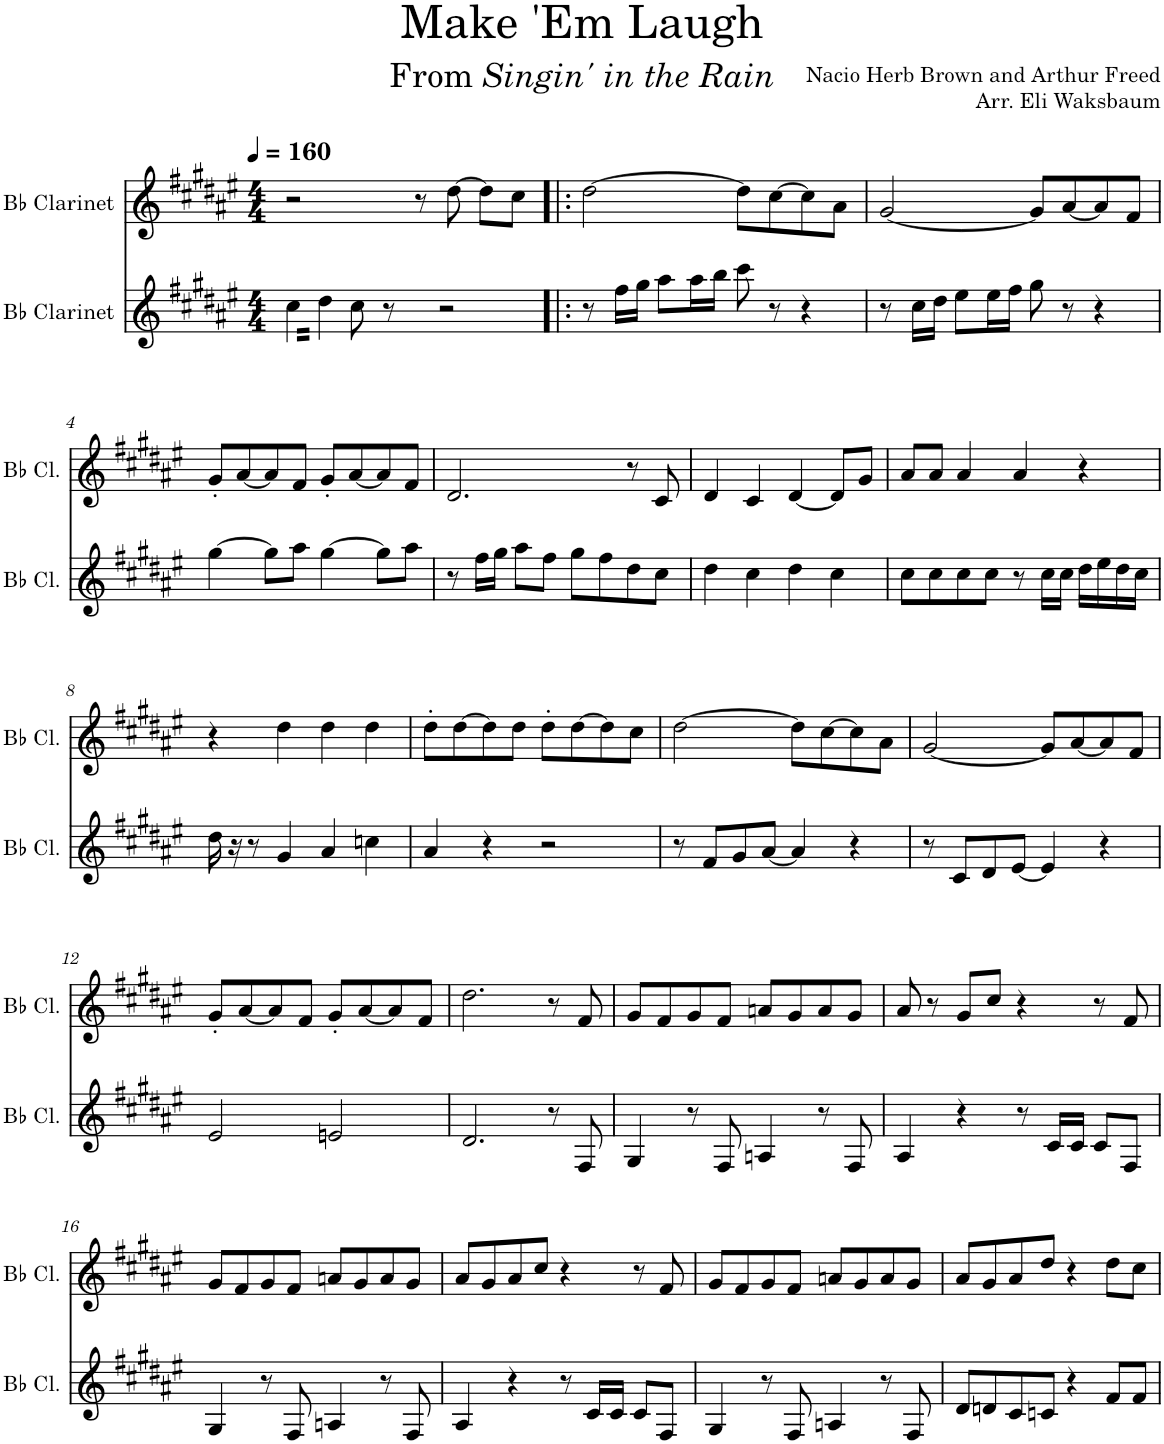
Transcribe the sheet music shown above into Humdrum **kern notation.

**kern	**kern
*part2	*part1
*staff2	*staff1
*I"Bb Clarinet	*I"Bb Clarinet
*I'Bb Cl.	*I'Bb Cl.
*clefG2	*clefG2
*Trd1c2	*Trd1c2
*k[f#c#g#d#a#e#]	*k[f#c#g#d#a#e#]
*M4/4	*M4/4
*MM160	*MM160
=1	=1
*tremolo	*
32cc#\LLL	2r
32dd#\	.
32cc#\	.
32dd#\	.
32cc#\	.
32dd#\	.
32cc#\	.
32dd#\JJJ	.
*Xtremolo	*
8cc#\	.
.	.
.	.
.	.
8r	.
2r	8r
.	[8dd#\
.	8dd#\L]
.	8cc#\J
=2!|:	=2!|:
8r	[2dd#\
16ff#\LL	.
16gg#\JJ	.
8aa#\L	.
16aa#\L	.
16bb\JJ	.
8ccc#\	8dd#\L]
8r	[8cc#\
4r	8cc#\]
.	8a#\J
=3	=3
8r	[2g#/
16cc#\LL	.
16dd#\JJ	.
8ee#\L	.
16ee#\L	.
16ff#\JJ	.
8gg#\	8g#/L]
8r	[8a#/
4r	8a#/]
.	8f#/J
!!LO:LB:g=z
=4	=4
[4gg#\	8g#'/L
.	[8a#/
8gg#\L]	8a#/]
8aa#\J	8f#/J
[4gg#\	8g#'/L
.	[8a#/
8gg#\L]	8a#/]
8aa#\J	8f#/J
=5	=5
8r	2.d#/
16ff#\LL	.
16gg#\JJ	.
8aa#\L	.
8ff#\J	.
8gg#\L	.
8ff#\	.
8dd#\	8r
8cc#\J	8c#/
=6	=6
4dd#\	4d#/
4cc#\	4c#/
4dd#\	[4d#/
4cc#\	8d#/L]
.	8g#/J
=7	=7
8cc#\L	8a#/L
8cc#\	8a#/J
8cc#\	4a#/
8cc#\J	.
8r	4a#/
16cc#\LL	.
16cc#\JJ	.
16dd#\LL	4r
16ee#\	.
16dd#\	.
16cc#\JJ	.
!!LO:LB:g=z
=8	=8
16dd#\	4r
16r	.
8r	.
4g#/	4dd#\
4a#/	4dd#\
4ccn\	4dd#\
=9	=9
4a#/	8dd#'\L
.	[8dd#\
4r	8dd#\]
.	8dd#\J
2r	8dd#'\L
.	[8dd#\
.	8dd#\]
.	8cc#\J
=10	=10
8r	[2dd#\
8f#/L	.
8g#/	.
[8a#/J	.
4a#/]	8dd#\L]
.	[8cc#\
4r	8cc#\]
.	8a#\J
=11	=11
8r	[2g#/
8c#/L	.
8d#/	.
[8e#/J	.
4e#/]	8g#/L]
.	[8a#/
4r	8a#/]
.	8f#/J
!!LO:LB:g=z
=12	=12
2e#/	8g#'/L
.	[8a#/
.	8a#/]
.	8f#/J
2en/	8g#'/L
.	[8a#/
.	8a#/]
.	8f#/J
=13	=13
2.d#/	2.dd#\
8r	8r
8F#/	8f#/
=14	=14
4G#/	8g#/L
.	8f#/
8r	8g#/
8F#/	8f#/J
4An/	8an/L
.	8g#/
8r	8a/
8F#/	8g#/J
=15	=15
4A#/	8a#/
.	8r
4r	8g#/L
.	8cc#/J
8r	4r
16c#/LL	.
16c#/JJ	.
8c#/L	8r
8F#/J	8f#/
!!LO:LB:g=z
=16	=16
4G#/	8g#/L
.	8f#/
8r	8g#/
8F#/	8f#/J
4An/	8an/L
.	8g#/
8r	8a/
8F#/	8g#/J
=17	=17
4A#/	8a#/L
.	8g#/
4r	8a#/
.	8cc#/J
8r	4r
16c#/LL	.
16c#/JJ	.
8c#/L	8r
8F#/J	8f#/
=18	=18
4G#/	8g#/L
.	8f#/
8r	8g#/
8F#/	8f#/J
4An/	8an/L
.	8g#/
8r	8a/
8F#/	8g#/J
=19	=19
8d#/L	8a#/L
8dn/	8g#/
8c#/	8a#/
8cn/J	8dd#/J
4r	4r
8f#/L	8dd#\L
8f#/J	8cc#\J
=	=
*-	*-
